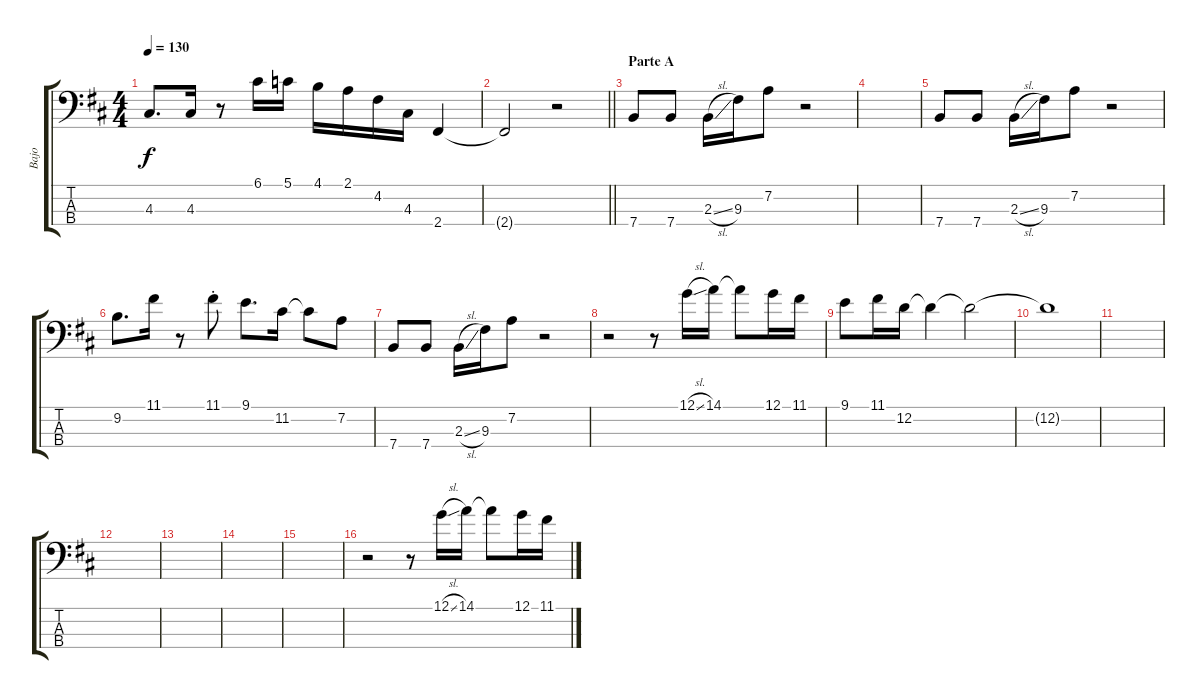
\track ("Bajo" "Bajo") {instrument electricbassfinger}
\staff {score tabs}
\tuning (G2 D2 A1 E1) {hide}
\ts (4 4)
\tempo 130
\clef f4
\ks d
4.3.8{d dy f} 4.3.16 r.8 6.1.16 5.1.16 4.1.16 2.1.16 4.2.16 4.3.16 2.4.4 |
\barLineRight lightlight
2.4{t}.2 r.2 |
\section ("" "Parte A")
7.4.8 7.4.8 2.3{sl}.16 9.3.16 7.2.8 r.2 |
|
7.4.8 7.4.8 2.3{sl}.16 9.3.16 7.2.8 r.2 |
9.2.8{d} 11.1.16 r.8 11.1{st}.8 9.1.8{d} 11.2.16 11.2{t}.8 7.2.8 |
7.4.8 7.4.8 2.3{sl}.16 9.3.16 7.2.8 r.2 |
r.2 r.8 12.1{sl}.16 14.1.16 14.1{t}.8 12.1.16 11.1.16 |
9.1.8 11.1.16 12.2.16 12.2{t}.4 12.2{t}.2 |
12.2{t}.1 |
|
|
|
|
|
r.2 r.8 12.1{sl}.16 14.1.16 14.1{t}.8 12.1.16 11.1.16
